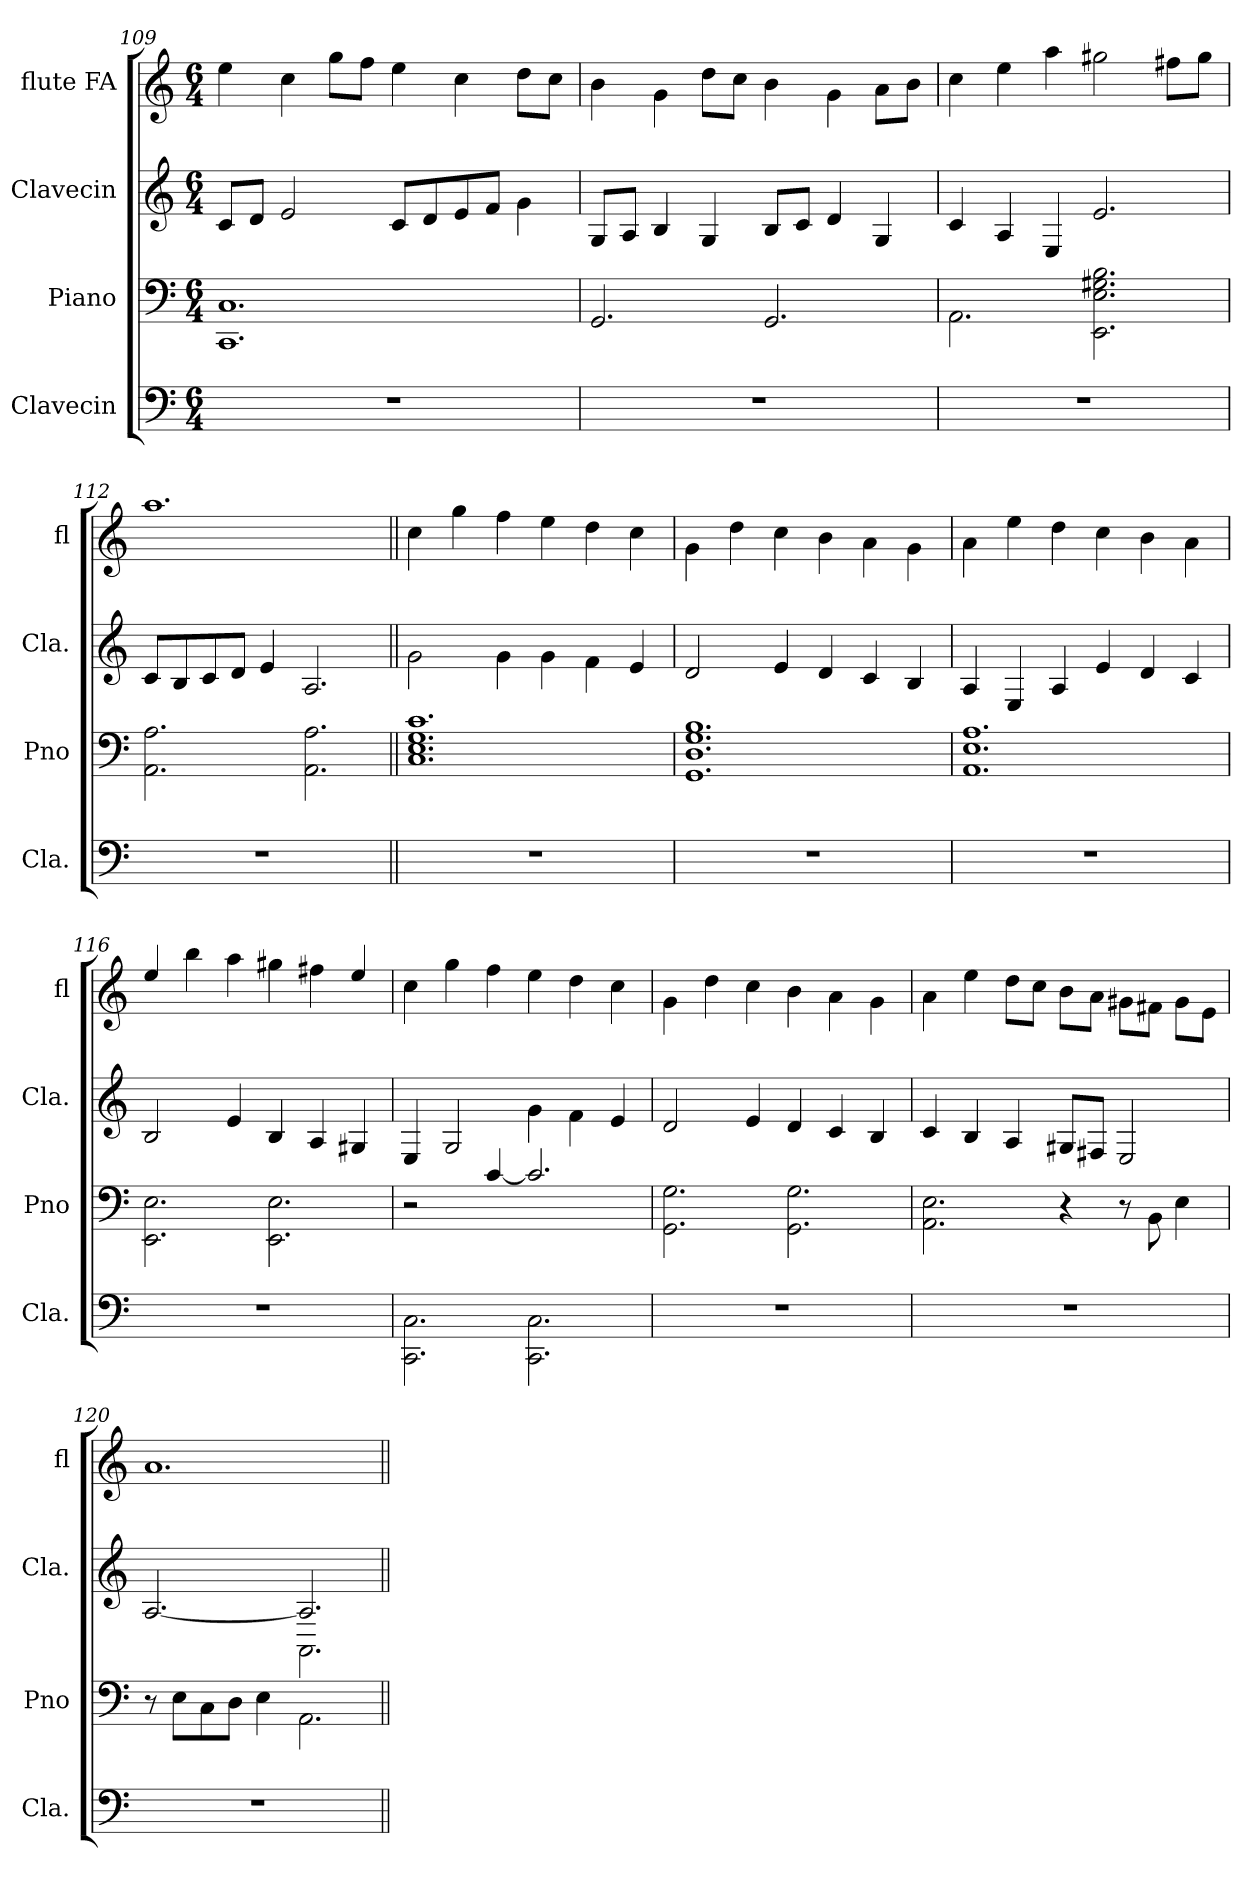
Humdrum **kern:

**kern	**kern	**kern	**kern
*part4	*part3	*part2	*part1
*staff4	*staff3	*staff2	*staff1
*I"Clavecin	*I"Piano	*I"Clavecin	*I"flute FA
*I'Cla.	*I'Pno	*I'Cla.	*I'fl
!!LO:PB:g=z
*clefF4	*clefF4	*clefG2	*clefG2
*k[]	*k[]	*k[]	*k[]
*M6/4	*M6/4	*M6/4	*M6/4
=109	=109	=109	=109
1.r	1.CC 1.C	8c/L	4ee\
.	.	8d/J	.
.	.	2e/	4cc\
.	.	.	8gg\L
.	.	.	8ff\J
.	.	8c/L	4ee\
.	.	8d/	.
.	.	8e/	4cc\
.	.	8f/J	.
.	.	4g\	8dd\L
.	.	.	8cc\J
=110	=110	=110	=110
1.r	2.GG/	8G/L	4b\
.	.	8A/J	.
.	.	4B/	4g\
.	.	4G/	8dd\L
.	.	.	8cc\J
.	2.GG/	8B/L	4b\
.	.	8c/J	.
.	.	4d/	4g\
.	.	4G/	8a\L
.	.	.	8b\J
=111	=111	=111	=111
1.r	2.AA\	4c/	4cc\
.	.	4A/	4ee\
.	.	4E/	4aa\
.	2.EE\ 2.E\ 2.G#X\ 2.B\	2.e/	2gg#X\
.	.	.	8ff#X\L
.	.	.	8gg#\J
=112	=112	=112	=112
1.r	2.AA\ 2.A\	8c/L	1.aa
.	.	8B/	.
.	.	8c/	.
.	.	8d/J	.
.	.	4e/	.
.	2.AA\ 2.A\	2.A/	.
!!LO:LB:g=z
=113||	=113||	=113||	=113||
1.r	1.C 1.E 1.G 1.c	2g\	4cc\
.	.	.	4gg\
.	.	4g\	4ff\
.	.	4g\	4ee\
.	.	4f\	4dd\
.	.	4e/	4cc\
=114	=114	=114	=114
1.r	1.GG 1.D 1.G 1.B	2d/	4g\
.	.	.	4dd\
.	.	4e/	4cc\
.	.	4d/	4b\
.	.	4c/	4a\
.	.	4B/	4g\
=115	=115	=115	=115
1.r	1.AA 1.E 1.A	4A/	4a\
.	.	4E/	4ee\
.	.	4A/	4dd\
.	.	4e/	4cc\
.	.	4d/	4b\
.	.	4c/	4a\
=116	=116	=116	=116
1.r	2.EE\ 2.E\	2B/	4ee/
.	.	.	4bb\
.	.	4e/	4aa\
.	2.EE\ 2.E\	4B/	4gg#X\
.	.	4A/	4ff#X\
.	.	4G#X/	4ee/
=117	=117	=117	=117
2.CC\ 2.C\	2r	4E/	4cc\
.	.	2G/	4gg\
.	[4c/	.	4ff\
2.CC\ 2.C\	2.c/]	4g\	4ee\
.	.	4f\	4dd\
.	.	4e/	4cc\
!!LO:LB:g=z
=118	=118	=118	=118
1.r	2.GG\ 2.G\	2d/	4g\
.	.	.	4dd\
.	.	4e/	4cc\
.	2.GG\ 2.G\	4d/	4b\
.	.	4c/	4a\
.	.	4B/	4g\
=119	=119	=119	=119
1.r	2.AA\ 2.E\	4c/	4a\
.	.	4B/	4ee\
.	.	4A/	8dd\L
.	.	.	8cc\J
.	4r	8G#X/L	8b\L
.	.	8F#X/J	8a\J
.	8r	2E/	8g#X\L
.	8BB\	.	8f#X\J
.	4E\	.	8g#\L
.	.	.	8e\J
=120	=120	=120	=120
*	*	*^	*
1.r	8r	[2.A/	2.ryy	1.a
.	8E\L	.	.	.
.	8C\	.	.	.
.	8D\J	.	.	.
.	4E\	.	.	.
.	2.AA\	2.A/]	2.AA\	.
*	*	*v	*v	*
=||	=||	=||	=||
*-	*-	*-	*-
